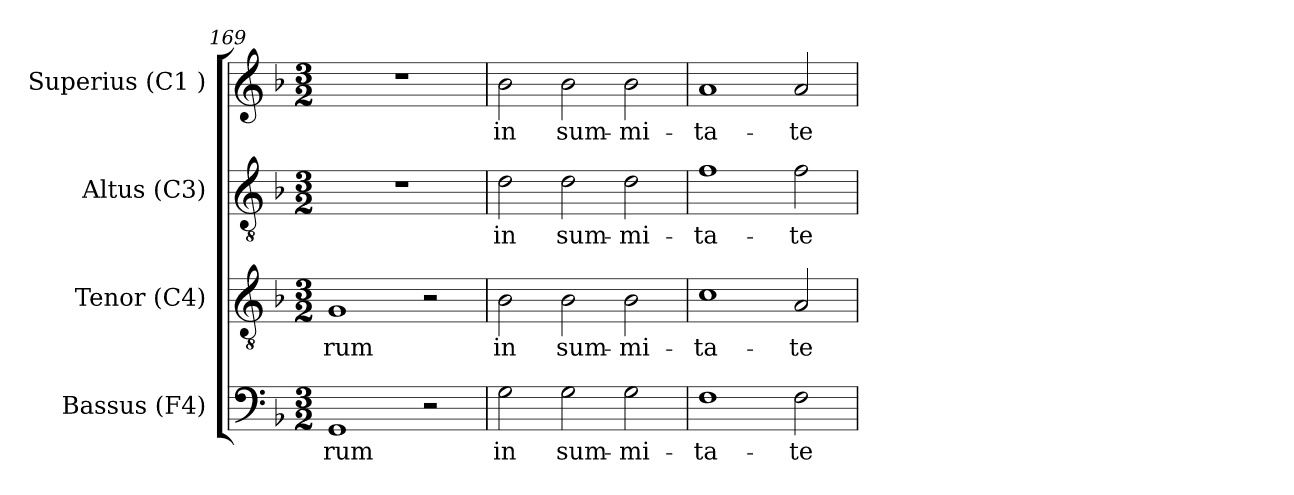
**kern	**text	**kern	**text	**kern	**text	**kern	**text
*part4	*part4	*part3	*part3	*part2	*part2	*part1	*part1
*staff4	*staff4	*staff3	*staff3	*staff2	*staff2	*staff1	*staff1
*I"Bassus (F4)	*	*I"Tenor (C4)	*	*I"Altus (C3)	*	*I"Superius (C1 )	*
*I'B.	*	*I'T.	*	*I'A.	*	*I'S.	*
*clefF4	*	*clefGv2	*	*clefGv2	*	*clefG2	*
*k[b-]	*	*k[b-]	*	*k[b-]	*	*k[b-]	*
*F:	*	*F:	*	*F:	*	*F:	*
*M3/2	*	*M3/2	*	*M3/2	*	*M3/2	*
=169	=169	=169	=169	=169	=169	=169	=169
!	!LO:LY:b:cj	!	!LO:LY:b:cj	!	!	!	!
1GG	-rum	1G	-rum	1.r	.	1.r	.
2r	.	2r	.	.	.	.	.
=170	=170	=170	=170	=170	=170	=170	=170
!	!LO:LY:b:cj	!	!LO:LY:b:cj	!	!LO:LY:b:cj	!	!LO:LY:b:cj
2G\	in	2B-\	in	2d\	in	2b-\	in
!	!LO:LY:b:cj	!	!LO:LY:b:cj	!	!LO:LY:b:cj	!	!LO:LY:b:cj
2G\	sum-	2B-\	sum-	2d\	sum-	2b-\	sum-
!	!LO:LY:b:cj	!	!LO:LY:b:cj	!	!LO:LY:b:cj	!	!LO:LY:b:cj
2G\	-mi-	2B-\	-mi-	2d\	-mi-	2b-\	-mi-
=171	=171	=171	=171	=171	=171	=171	=171
!	!LO:LY:b:cj	!	!LO:LY:b:cj	!	!LO:LY:b:cj	!	!LO:LY:b:cj
1F	-ta-	1c	-ta-	1f	-ta-	1a	-ta-
!	!LO:LY:b:cj	!	!LO:LY:b:cj	!	!LO:LY:b:cj	!	!LO:LY:b:cj
2F\	-te	2A/	-te	2f\	-te	2a/	-te
=	=	=	=	=	=	=	=
*-	*-	*-	*-	*-	*-	*-	*-
